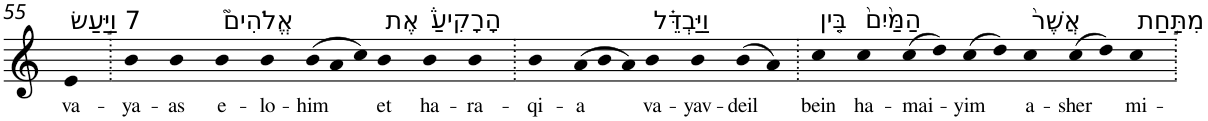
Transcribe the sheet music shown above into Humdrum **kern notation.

**kern	**text
*part1	*part1
*staff1	*staff1
*I"Piano	*
*I'Pno	*
!!LO:PB:g=z
*clefG2	*
*k[]	*
=55	=55
!LO:TX:a:t=7 וַיַּ֣עַשׂ	!
!	!LO:LY:b
4e	va-
=56.	=56.
!	!LO:LY:b
4b	-ya-
!	!LO:LY:b
4b	-as
!LO:TX:a:t=אֱלֹהִים֮	!
!	!LO:LY:b
4b	e-
!	!LO:LY:b
4b	-lo-
!	!LO:LY:b
(12b	-him
12a	.
12cc)	.
!LO:TX:a:t=אֶת	!
!	!LO:LY:b
4b	et
!LO:TX:a:t=הָרָקִיעַ֒	!
!	!LO:LY:b
4b	ha-
!	!LO:LY:b
4b	-ra-
=57.	=57.
!	!LO:LY:b
4b	-qi-
!	!LO:LY:b
(12a	-a
12b	.
12a)	.
!LO:TX:a:t=וַיַּבְדֵּ֗ל	!
!	!LO:LY:b
4b	va-
!	!LO:LY:b
4b	-yav-
!	!LO:LY:b
(8b	-deil
8a)	.
=58.	=58.
!LO:TX:a:t=בֵּ֤ין	!
!	!LO:LY:b
4cc	bein
!LO:TX:a:t=הַמַּ֙יִם֙	!
!	!LO:LY:b
4cc	ha-
!	!LO:LY:b
(8cc	-mai-
8dd)	.
!	!LO:LY:b
(8cc	-yim
8dd)	.
!LO:TX:a:t=אֲשֶׁר֙	!
!	!LO:LY:b
4cc	a-
!	!LO:LY:b
(8cc	-sher
8dd)	.
!LO:TX:a:t=מִתַּ֣חַת	!
!	!LO:LY:b
4cc	mi-
=.	=.
*-	*-
